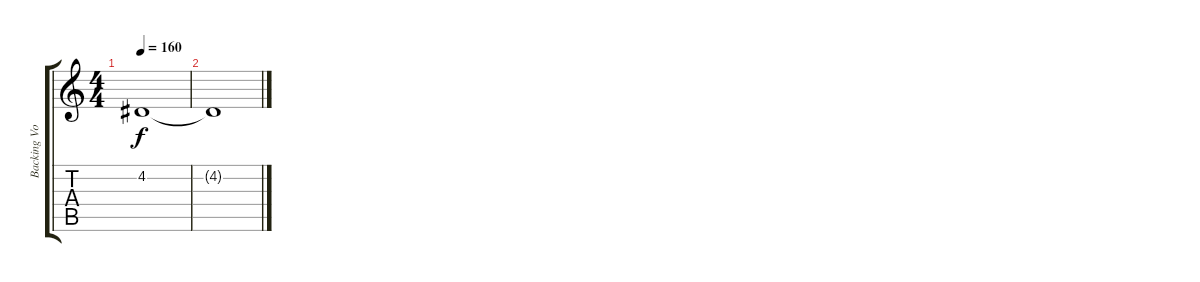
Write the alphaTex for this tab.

\track ("Backing Vocal" "Backing Vo") {instrument oboe}
\staff {score tabs}
\tuning (E4 B3 G3 D3 A2 E2) {hide}
\ts (4 4)
\tempo 160
\clef g2
\ks c
4.2{t}.1{dy f} |
4.2{t}.1
